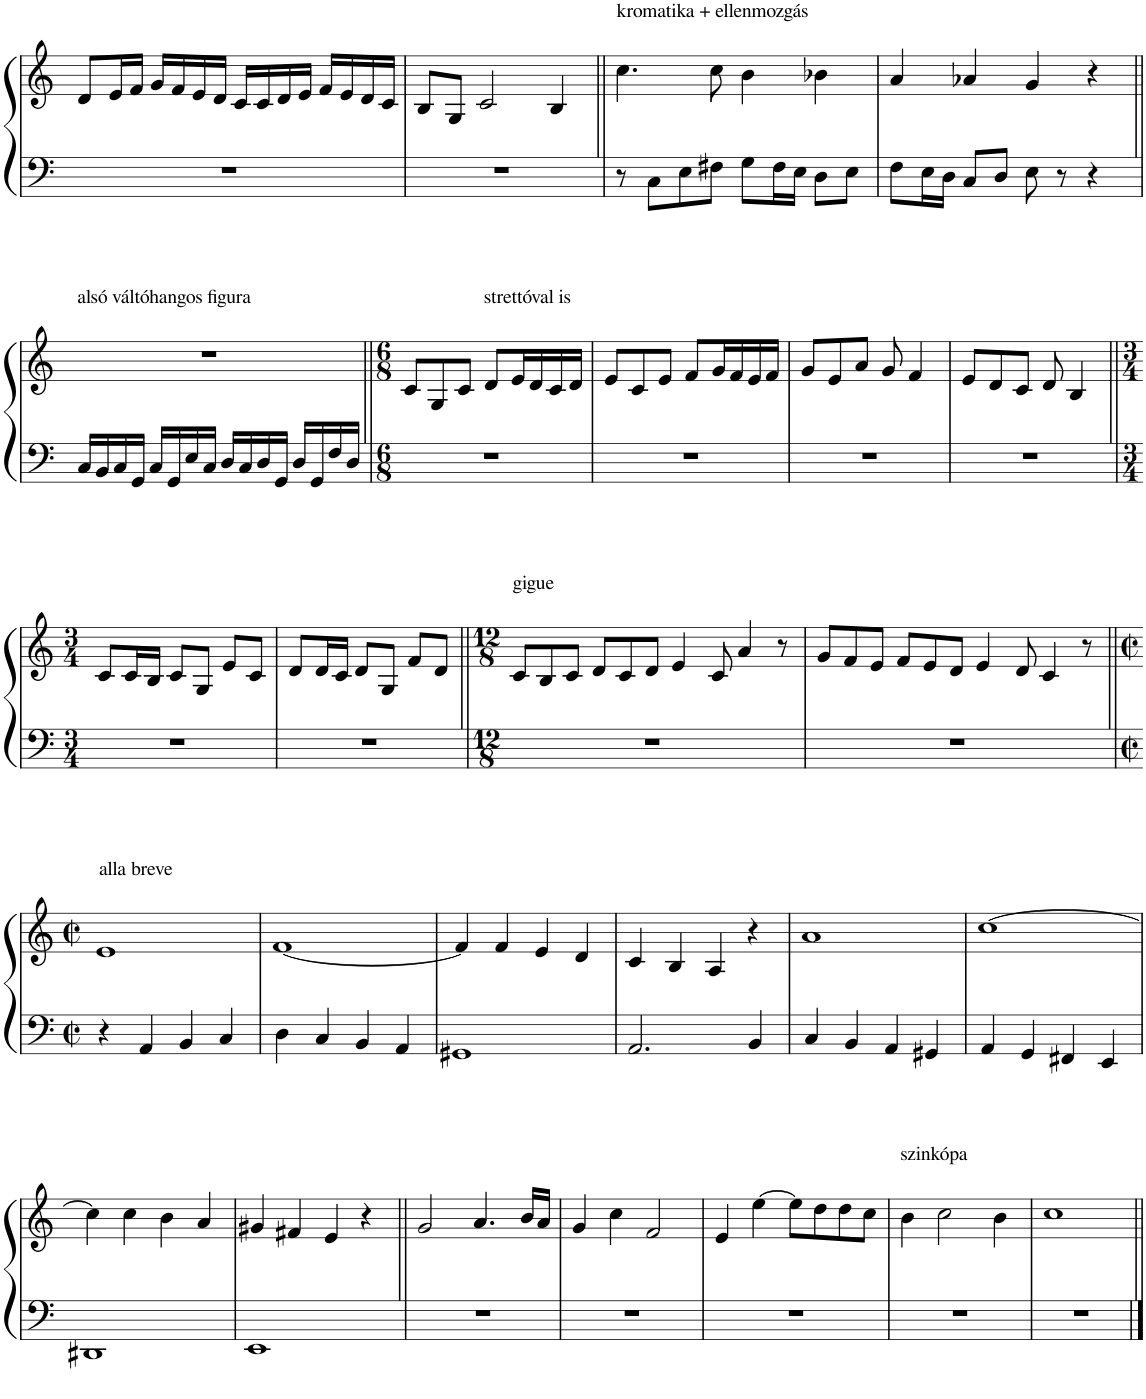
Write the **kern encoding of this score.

**kern	**kern
*part1	*part1
*staff2	*staff1
*I"Orgona	*
*I'Org.	*
!!LO:PB:g=z
*clefF4	*clefG2
*k[]	*k[]
*M4/4	*M4/4
*met(c)	*met(c)
=34	=34
1r	8d/L
.	16e/L
.	16f/JJ
.	16g/LL
.	16f/
.	16e/
.	16d/JJ
.	16c/LL
.	16c/
.	16d/
.	16e/JJ
.	16f/LL
.	16e/
.	16d/
.	16c/JJ
=35	=35
1r	8B/L
.	8G/J
.	2c/
.	4B/
=36||	=36||
!	!LO:TX:a:t=kromatika + ellenmozgás
8r	4.cc\
8C\L	.
8E\	.
8F#X\J	8cc\
8G\L	4b\
16F#\L	.
16E\JJ	.
8D\L	4b-X\
8E\J	.
=37	=37
8F\L	4a/
16E\L	.
16D\JJ	.
8C/L	4a-X/
8D/J	.
8E\	4g/
8r	.
4r	4r
!!LO:LB:g=z
=38||	=38||
!	!LO:TX:a:t=alsó váltóhangos figura
16C/LL	1r
16BB/	.
16C/	.
16GG/JJ	.
16C/LL	.
16GG/	.
16E/	.
16C/JJ	.
16D/LL	.
16C/	.
16D/	.
16GG/JJ	.
16D/LL	.
16GG/	.
16F/	.
16D/JJ	.
=39||	=39||
*M6/8	*M6/8
2.r	8c/L
.	8G/
.	8c/J
!	!LO:TX:a:t=strettóval is
.	8d/L
.	16e/L
.	16d/
.	16c/
.	16d/JJ
=40	=40
2.r	8e/L
.	8c/
.	8e/J
.	8f/L
.	16g/L
.	16f/
.	16e/
.	16f/JJ
=41	=41
2.r	8g/L
.	8e/
.	8a/J
.	8g/
.	4f/
=42	=42
2.r	8e/L
.	8d/
.	8c/J
.	8d/
.	4B/
!!LO:LB:g=z
=43||	=43||
*M3/4	*M3/4
2.r	8c/L
.	16c/L
.	16B/JJ
.	8c/L
.	8G/J
.	8e/L
.	8c/J
=44	=44
2.r	8d/L
.	16d/L
.	16c/JJ
.	8d/L
.	8G/J
.	8f/L
.	8d/J
=45||	=45||
*M12/8	*M12/8
!	!LO:TX:a:t=gigue
1.r	8c/L
.	8B/
.	8c/J
.	8d/L
.	8c/
.	8d/J
.	4e/
.	8c/
.	4a/
.	8r
=46	=46
1.r	8g/L
.	8f/
.	8e/J
.	8f/L
.	8e/
.	8d/J
.	4e/
.	8d/
.	4c/
.	8r
!!LO:LB:g=z
=47||	=47||
*M2/2	*M2/2
*met(c|)	*met(c|)
!	!LO:TX:a:t=alla breve
4r	1e
4AA/	.
4BB/	.
4C/	.
=48	=48
4D\	[1f
4C/	.
4BB/	.
4AA/	.
=49	=49
1GG#X	4f/]
.	4f/
.	4e/
.	4d/
=50	=50
2.AA/	4c/
.	4B/
.	4A/
4BB/	4r
=51	=51
4C/	1a
4BB/	.
4AA/	.
4GG#X/	.
=52	=52
4AA/	[1cc
4GG/	.
4FF#X/	.
4EE/	.
!!LO:LB:g=z
=53	=53
1DD#X	4cc\]
.	4cc\
.	4b\
.	4a/
=54	=54
1EE	4g#X/
.	4f#X/
.	4e/
.	4r
=55||	=55||
1r	2g/
.	4.a/
.	16b/LL
.	16a/JJ
=56	=56
1r	4g/
.	4cc\
.	2f/
=57	=57
1r	4e/
.	[4ee\
.	8ee\L]
.	8dd\
.	8dd\
.	8cc\J
=58	=58
!	!LO:TX:a:t=szinkópa
1r	4b\
.	2cc\
.	4b\
=59	=59
1r	1cc
=||	=||
*-	*-
